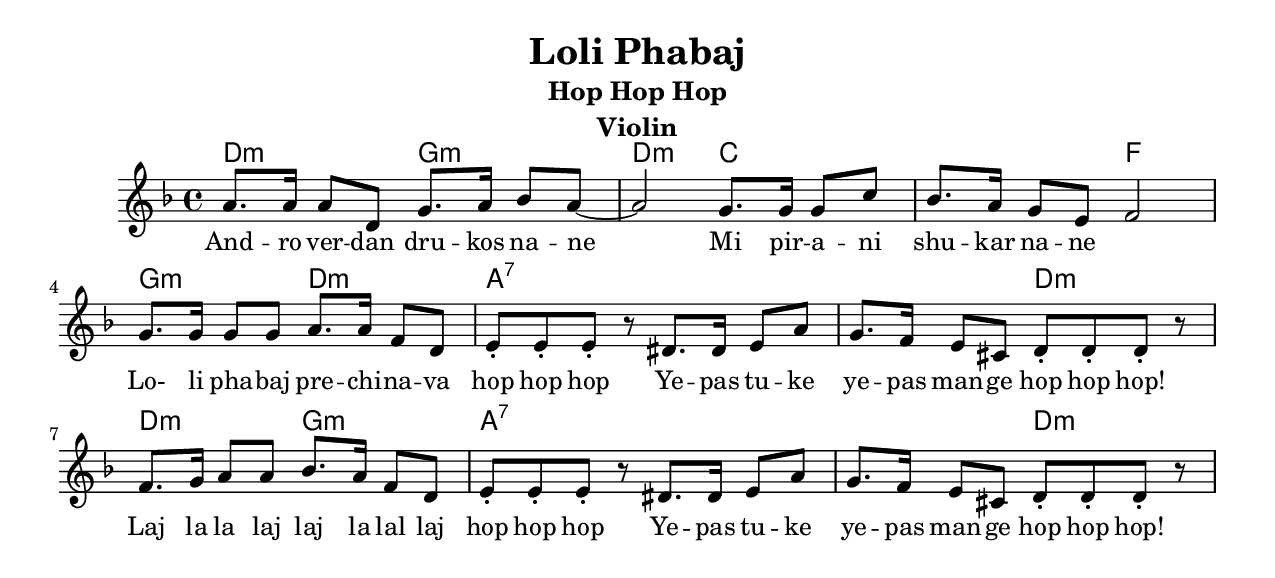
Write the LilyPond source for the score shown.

\version "2.24.0"
\include "english.ly"
%\pointAndClickOff
\paper{
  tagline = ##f
  print-all-headers = ##t
  #(set-paper-size "letter")
}
date = #(strftime "%d-%m-%Y" (localtime (current-time)))

%\markup{ \italic{ " Updated " \date  }  }

%\markup{ Got something to say? }

%#################################### Melody ########################
melody = \relative c' {
  \clef treble
  \key d \minor
  \time 4/4

  %\partial 16*3 a16 d f   %lead in notes

  %{
   \repeat volta 2{
    b16  a gs f  gs f e d  gs f e d e8 d
    b'16 a gs f  gs f e d  gs f e d d8 d
  %}

  

  a'8. a16 a8 d,  g8. a16  bf8 a~
  a2 g8. g16 g8 c bf8. a16 g8 e f2|
  g8. g16 g8 g a8. a16 f8 d |
  e8-. e8-. e8-. r ds8. ds16 e8 a  |

  g8. f16 e8 cs  d8-. d-. d-. r|
  f8. g16 a8 a  bf8. a16 f8 d |
  e8-. e-. e-. r ds8. ds16 e8 a |
  g8. f16 e8 cs d8-. d-. d-. r


}
%################################# Lyrics #####################
\addlyrics{
  %\repeat unfold 28 \skip1
  And -- ro ver -- dan dru -- kos na -- ne
  Mi pir -- a -- ni shu -- kar na -- ne \skip1

  Lo- li pha -- baj pre -- chi -- na -- va hop hop hop
  Ye -- pas tu -- ke ye -- pas man -- ge hop hop hop!

  Laj la la laj laj la lal laj hop hop hop
  Ye -- pas tu -- ke ye -- pas man -- ge hop hop hop!

}
%{}



%}
%################################# Chords #######################
harmonies = \chordmode {
  %d1 s1 %dummy chords for first section
  %after intro
  d2:m
  g2:m
  d2:m c2
  s2
  f2
  g2:m
  d2:m
  a2:7
  s1
  d2:m
  d2:m  %9
  g2:m
  a2*3:7
  d2:m
}

\score {
  <<
    \new ChordNames {
      \set chordChanges = ##f
      \harmonies
    }
    \new Staff
    \melody
  >>
  \header{
    title= "Loli Phabaj"
    subtitle="Hop Hop Hop"
    composer= ""
    instrument = "Violin"
    arranger= ""
  }
  \midi{\tempo 4 = 120}
  \layout{indent = 1.0\cm}
}
%{
% more verses:
\markup{}
\markup {
  \fill-line {
    \hspace #0.1 % distance from left margin
    \column {
      \line { "1."
        \column {
          ""
        }
      }
      \hspace #0.2 % vertical distance between verses
      \line { "2."
        \column {
         ""
        }
      }
    }
    \hspace #0.1  % horiz. distance between columns
    \column {
      \line { "3."
        \column {
          ""
        }
      }
      \hspace #0.2 % distance between verses
      \line { "4."
        \column {
         ""
        }
      }
    }
    \hspace #0.1 % distance to right margin
  }
}

%}
